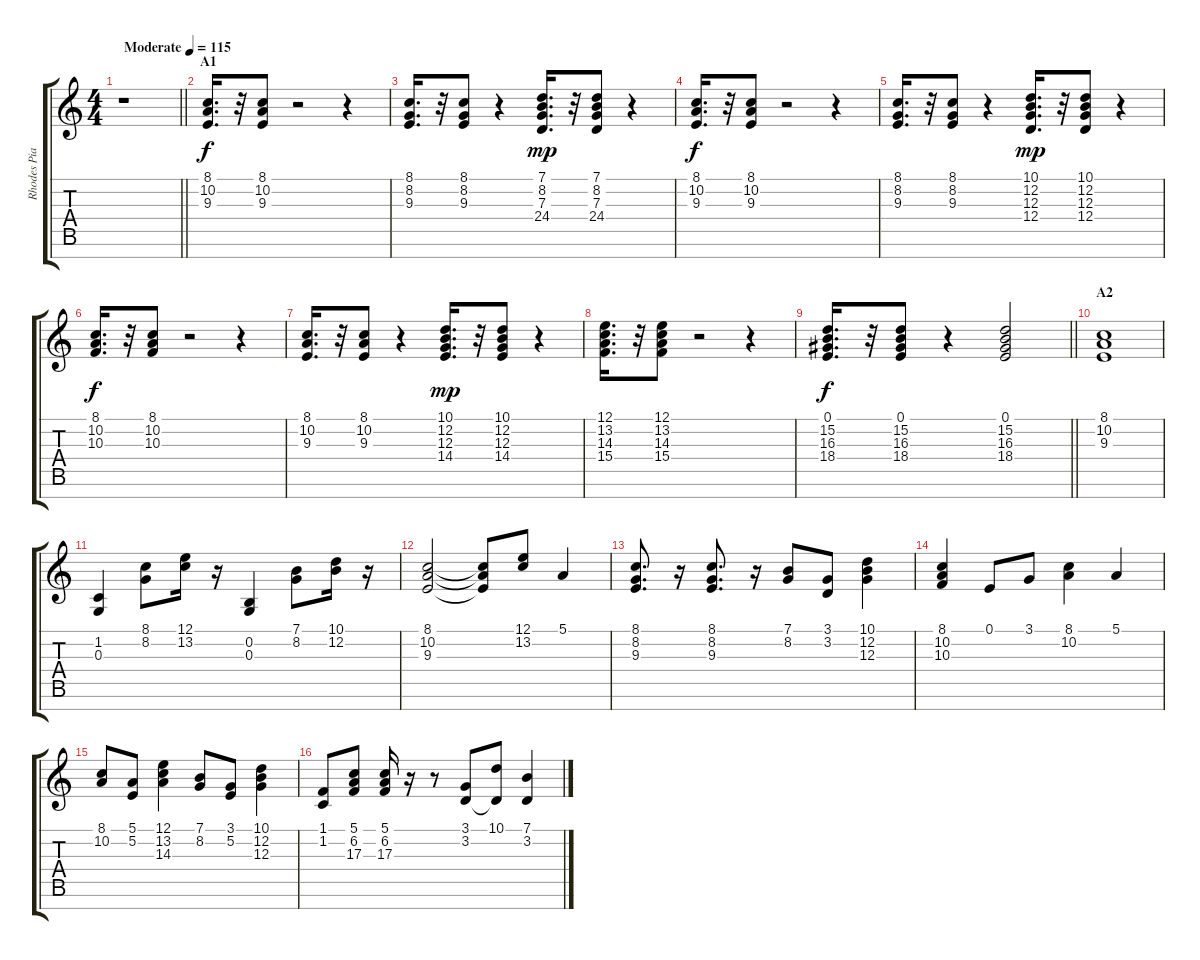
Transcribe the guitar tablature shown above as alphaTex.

\track ("Rhodes Piano" "Rhodes Pia") {instrument electricpiano1}
\staff {score tabs}
\tuning (E4 B3 G3 D3 A2 E2 B1) {hide}
\ts (4 4)
\tempo (115 "Moderate")
\clef g2
\barLineRight lightlight
\ks c
r.1{dy f instrument electricpiano1} |
\section ("" "A1")
(8.1 10.2 9.3).16{d} r.32 (8.1 10.2 9.3).8 r.2 r.4 |
(8.1 8.2 9.3).16{d} r.32 (8.1 8.2 9.3).8 r.4 (7.1 8.2 7.3 24.4).16{d dy mp} r.32 (7.1 8.2 7.3 24.4).8 r.4 |
(8.1 10.2 9.3).16{d dy f} r.32 (8.1 10.2 9.3).8 r.2 r.4 |
(8.1 8.2 9.3).16{d} r.32 (8.1 8.2 9.3).8 r.4 (10.1 12.2 12.3 12.4).16{d dy mp} r.32 (10.1 12.2 12.3 12.4).8 r.4 |
(8.1 10.2 10.3).16{d dy f} r.32 (8.1 10.2 10.3).8 r.2 r.4 |
(8.1 10.2 9.3).16{d} r.32 (8.1 10.2 9.3).8 r.4 (10.1 12.2 12.3 14.4).16{d dy mp} r.32 (10.1 12.2 12.3 14.4).8 r.4 |
(12.1 13.2 14.3 15.4).16{d} r.32 (12.1 13.2 14.3 15.4).8 r.2 r.4 |
\barLineRight lightlight
(0.1 15.2 16.3 18.4).16{d dy f} r.32 (0.1 15.2 16.3 18.4).8 r.4 (0.1 15.2 16.3 18.4).2 |
\section ("" "A2")
(8.1 10.2 9.3).1 |
(1.2 0.3).4 (8.1 8.2).8 (12.1 13.2).16 r.16 (0.2 0.3).4 (7.1 8.2).8 (10.1 12.2).16 r.16 |
(8.1 10.2 9.3).2 (8.1{t} 10.2{t} 9.3{t}).8 (12.1 13.2).8 5.1.4 |
(8.1 8.2 9.3).8{d} r.16 (8.1 8.2 9.3).8{d} r.16 (7.1 8.2).8 (3.1 3.2).8 (10.1 12.2 12.3).4 |
(8.1 10.2 10.3).4 0.1.8 3.1.8 (8.1 10.2).4 5.1.4 |
(8.1 10.2).8 (5.1 5.2).8 (12.1 13.2 14.3).4 (7.1 8.2).8 (3.1 5.2).8 (10.1 12.2 12.3).4 |
(1.1 1.2).8 (5.1 6.2 17.3).8 (5.1 6.2 17.3).16 r.16 r.8 (3.1 3.2).8 (10.1 3.2{t}).8 (7.1 3.2).4
